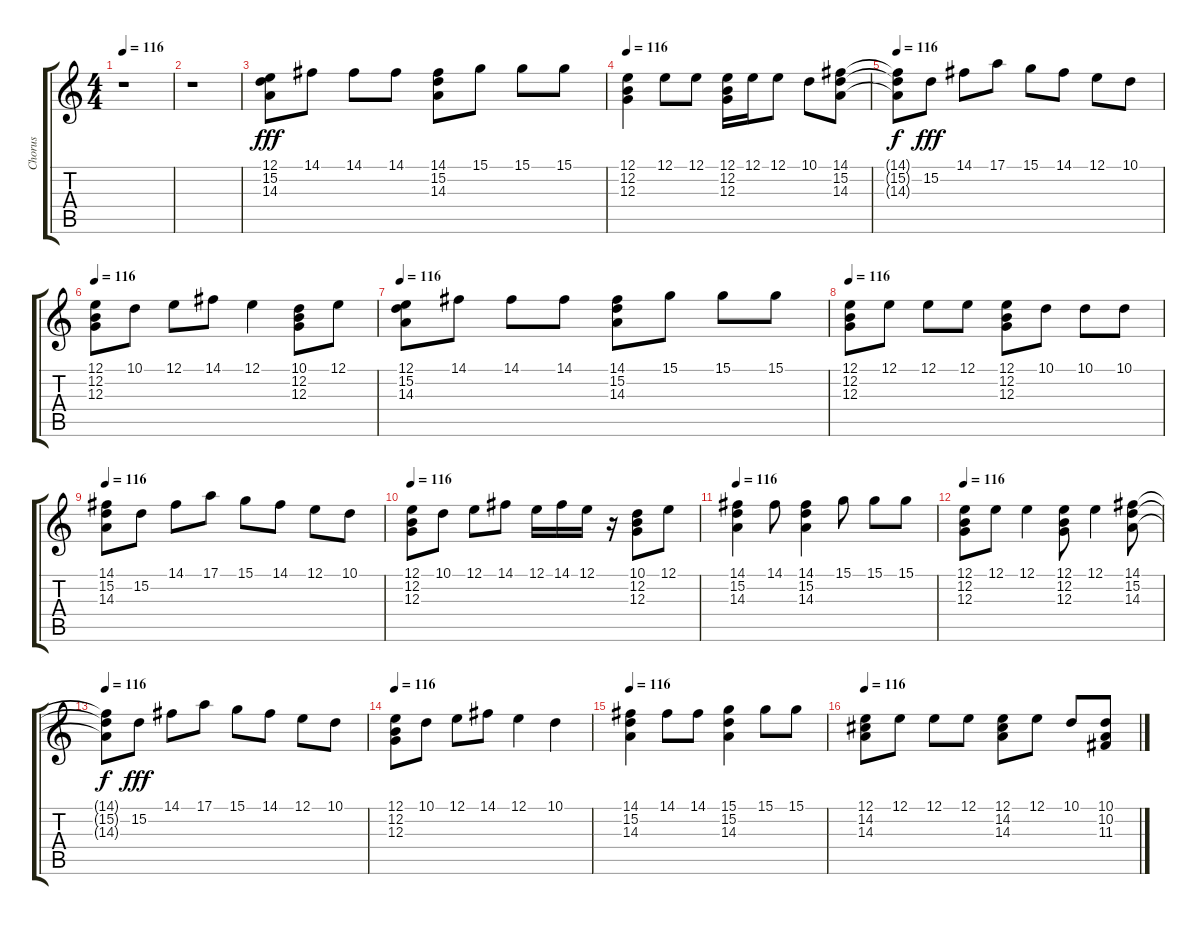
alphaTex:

\track ("Chorus" "Chorus") {instrument pad7halo}
\staff {score tabs}
\tuning (E4 B3 G3 D3 A2 E2) {hide}
\ts (4 4)
\tempo 116
\clef g2
\ks c
r.1{dy fff} |
r.1 |
(12.1 15.2 14.3).8 14.1.8 14.1.8 14.1.8 (14.1 15.2 14.3).8 15.1.8 15.1.8 15.1.8 |
\tempo 116
(12.1 12.2 12.3).4 12.1.8 12.1.8 (12.1 12.2 12.3).16 12.1.16 12.1.8 10.1.8 (14.1 15.2 14.3).8 |
\tempo 116
(14.1{t} 15.2{t} 14.3{t}).8{dy f} 15.2.8{dy fff} 14.1.8 17.1.8 15.1.8 14.1.8 12.1.8 10.1.8 |
\tempo 116
(12.1 12.2 12.3).8 10.1.8 12.1.8 14.1.8 12.1.4 (10.1 12.2 12.3).8 12.1.8 |
\tempo 116
(12.1 15.2 14.3).8 14.1.8 14.1.8 14.1.8 (14.1 15.2 14.3).8 15.1.8 15.1.8 15.1.8 |
\tempo 116
(12.1 12.2 12.3).8 12.1.8 12.1.8 12.1.8 (12.1 12.2 12.3).8 10.1.8 10.1.8 10.1.8 |
\tempo 116
(14.1 15.2 14.3).8 15.2.8 14.1.8 17.1.8 15.1.8 14.1.8 12.1.8 10.1.8 |
\tempo 116
(12.1 12.2 12.3).8 10.1.8 12.1.8 14.1.8 12.1.16 14.1.16 12.1.16 r.16 (10.1 12.2 12.3).8 12.1.8 |
\tempo 116
(14.1 15.2 14.3).4 14.1.8 (14.1 15.2 14.3).4 15.1.8 15.1.8 15.1.8 |
\tempo 116
(12.1 12.2 12.3).8 12.1.8 12.1.4 (12.1 12.2 12.3).8 12.1.4 (14.1 15.2 14.3).8 |
\tempo 116
(14.1{t} 15.2{t} 14.3{t}).8{dy f} 15.2.8{dy fff} 14.1.8 17.1.8 15.1.8 14.1.8 12.1.8 10.1.8 |
\tempo 116
(12.1 12.2 12.3).8 10.1.8 12.1.8 14.1.8 12.1.4 10.1.4 |
\tempo 116
(14.1 15.2 14.3).4 14.1.8 14.1.8 (15.1 15.2 14.3).4 15.1.8 15.1.8 |
\tempo 116
(12.1 14.2 14.3).8 12.1.8 12.1.8 12.1.8 (12.1 14.2 14.3).8 12.1.8 10.1.8 (10.1 10.2 11.3).8
